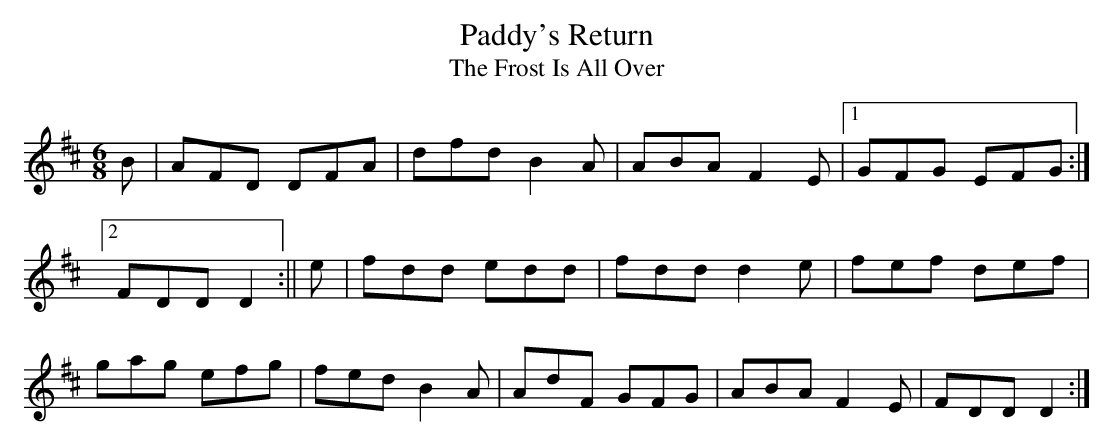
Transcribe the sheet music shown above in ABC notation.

X:1
T:Paddy's Return
T:Frost Is All Over, The
E:11
M:6/8
K:D
B|AFD DFA|dfd B2 A|ABA F2 E|1GFG EFG:|2FDD D2:||\
e|fdd edd|fdd d2 e|fef def|gag efg|fed B2 A|AdF GFG|ABA F2 E|FDD D2:|**
